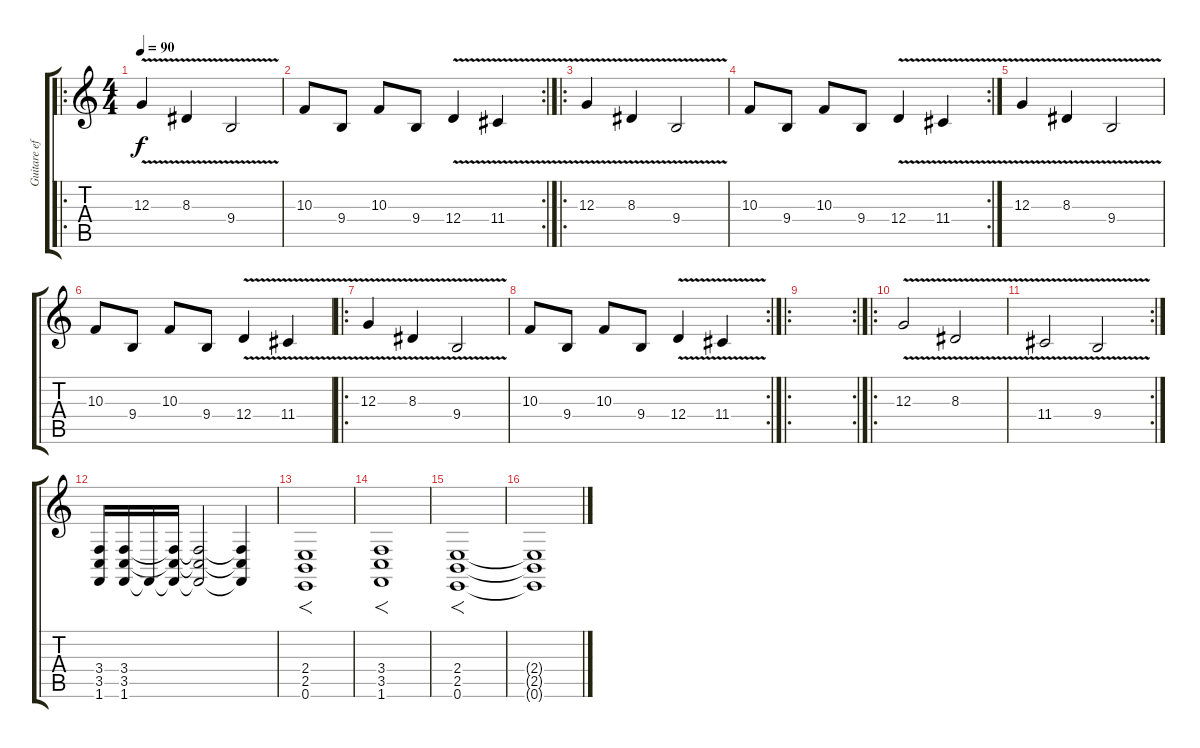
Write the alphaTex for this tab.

\track ("Guitare effet" "Guitare ef") {instrument lead1square}
\staff {score tabs}
\tuning (E4 B3 G3 D3 A2 E2) {hide}
\ro
\ts (4 4)
\tempo 90
\clef g2
\ks c
12.3{v}.4{dy f instrument lead1square} 8.3{v}.4 9.4{v}.2 |
\rc 2
10.3.8 9.4.8 10.3.8 9.4.8 12.4{v}.4 11.4{v}.4 |
\ro
12.3{v}.4 8.3{v}.4 9.4{v}.2 |
\rc 2
10.3.8 9.4.8 10.3.8 9.4.8 12.4{v}.4 11.4{v}.4 |
12.3{v}.4 8.3{v}.4 9.4{v}.2 |
10.3.8 9.4.8 10.3.8 9.4.8 12.4{v}.4 11.4{v}.4 |
\ro
12.3{v}.4 8.3{v}.4 9.4{v}.2 |
\rc 2
10.3.8 9.4.8 10.3.8 9.4.8 12.4{v}.4 11.4{v}.4 |
\ro
\rc 2
|
\ro
12.3{v}.2 8.3{v}.2 |
\rc 2
11.4{v}.2 9.4{v}.2 |
(3.4 3.5 1.6).16 (3.4 3.5 1.6).16 1.6{t}.16 (3.4{t} 3.5{t} 1.6{t}).16 (3.4{t} 3.5{t} 1.6{t}).2 (3.4{t} 3.5{t} 1.6{t}).4 |
(2.4 2.5 0.6).1{f} |
(3.4 3.5 1.6).1{f} |
(2.4 2.5 0.6).1{f} |
(2.4{t} 2.5{t} 0.6{t}).1
